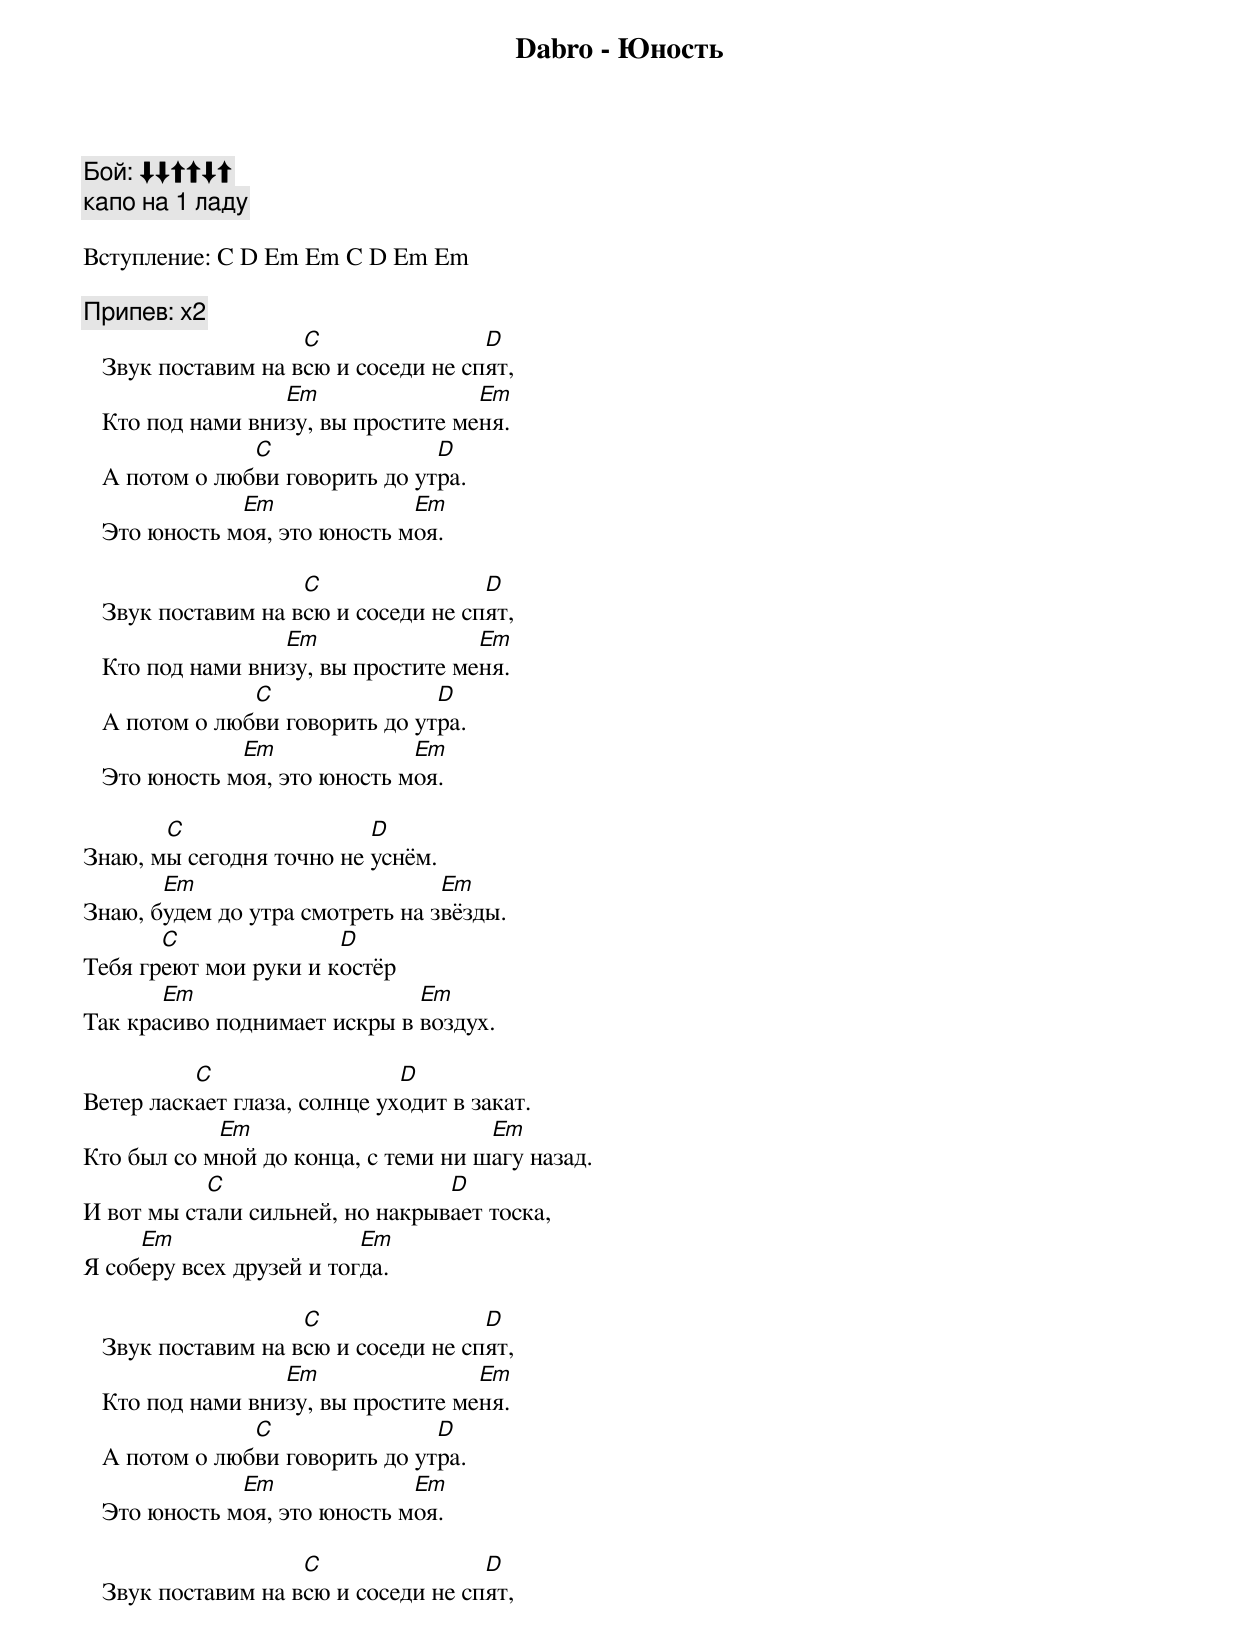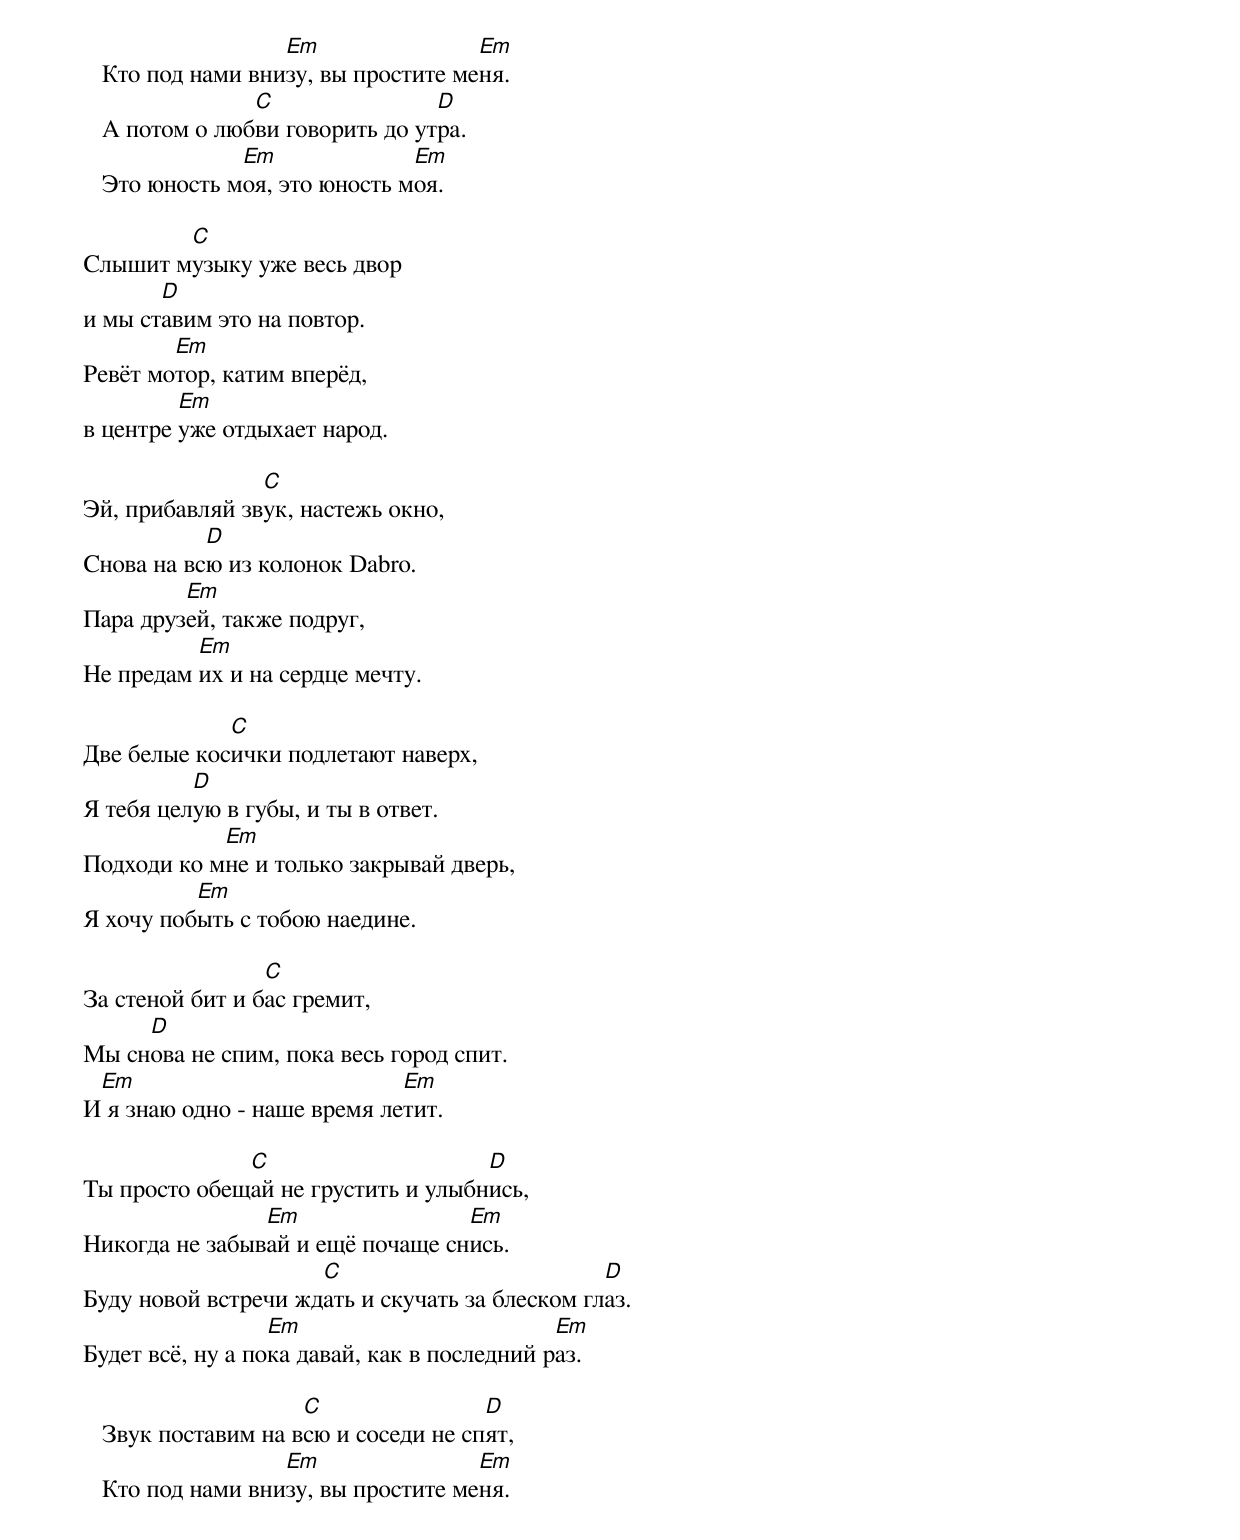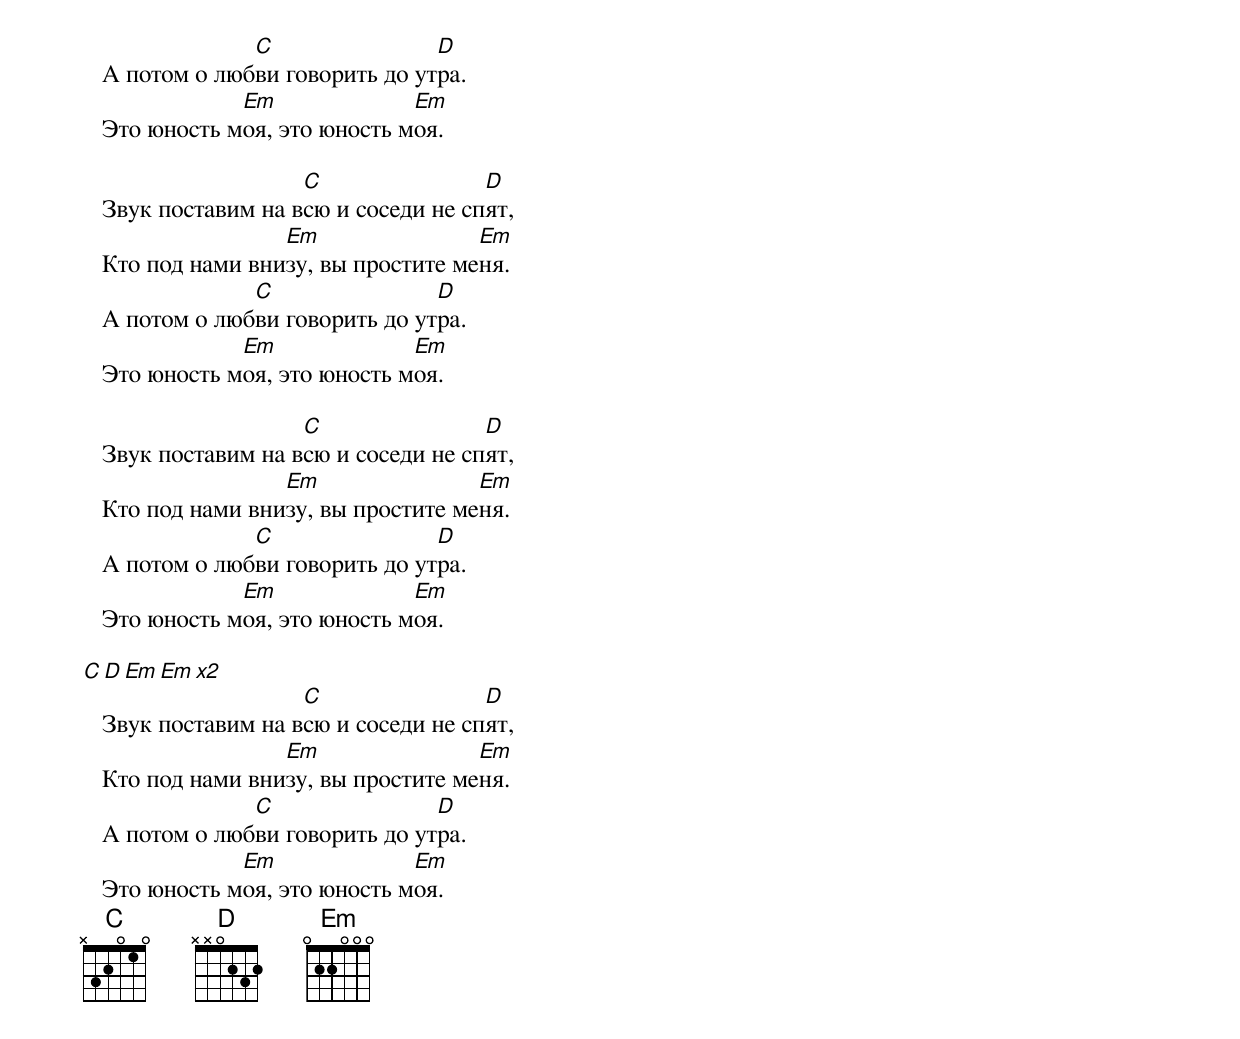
Dabro - Юность

Бой: ⬇️⬇️⬆️⬆️⬇️⬆️
капо на 1 ладу

Вступление: C D Em Em C D Em Em

Припев: x2
                     C                D
   Звук поставим на всю и соседи не спят,
                   Em                Em
   Кто под нами внизу, вы простите меня.
                C                D
   А потом о любви говорить до утра.
               Em              Em
   Это юность моя, это юность моя.

                     C                D
   Звук поставим на всю и соседи не спят,
                   Em                Em
   Кто под нами внизу, вы простите меня.
                C                D
   А потом о любви говорить до утра.
               Em              Em
   Это юность моя, это юность моя.

       C                  D
Знаю, мы сегодня точно не уснём.
       Em                        Em
Знаю, будем до утра смотреть на звёзды.
       C               D
Тебя греют мои руки и костёр
       Em                     Em
Так красиво поднимает искры в воздух.

          C                   D
Ветер ласкает глаза, солнце уходит в закат.
            Em                       Em
Кто был со мной до конца, с теми ни шагу назад.
           C                     D
И вот мы стали сильней, но накрывает тоска,
     Em                   Em
Я соберу всех друзей и тогда.

                     C                D
   Звук поставим на всю и соседи не спят,
                   Em                Em
   Кто под нами внизу, вы простите меня.
                C                D
   А потом о любви говорить до утра.
               Em              Em
   Это юность моя, это юность моя.

                     C                D
   Звук поставим на всю и соседи не спят,
                   Em                Em
   Кто под нами внизу, вы простите меня.
                C                D
   А потом о любви говорить до утра.
               Em              Em
   Это юность моя, это юность моя.

        C
Слышит музыку уже весь двор
       D
и мы ставим это на повтор.
        Em
Ревёт мотор, катим вперёд,
         Em
в центре уже отдыхает народ.

                C
Эй, прибавляй звук, настежь окно,
           D
Снова на всю из колонок Dabro.
         Em
Пара друзей, также подруг,
          Em
Не предам их и на сердце мечту.

             C
Две белые косички подлетают наверх,
          D
Я тебя целую в губы, и ты в ответ.
            Em
Подходи ко мне и только закрывай дверь,
          Em
Я хочу побыть с тобою наедине.

                 C
За стеной бит и бас гремит,
     D
Мы снова не спим, пока весь город спит.
 Em                          Em
И я знаю одно - наше время летит.

              C                     D
Ты просто обещай не грустить и улыбнись,
                Em                Em
Никогда не забывай и ещё почаще снись.
                     C                          D
Буду новой встречи ждать и скучать за блеском глаз.
                  Em                         Em
Будет всё, ну а пока давай, как в последний раз.

                     C                D
   Звук поставим на всю и соседи не спят,
                   Em                Em
   Кто под нами внизу, вы простите меня.
                C                D
   А потом о любви говорить до утра.
               Em              Em
   Это юность моя, это юность моя.

                     C                D
   Звук поставим на всю и соседи не спят,
                   Em                Em
   Кто под нами внизу, вы простите меня.
                C                D
   А потом о любви говорить до утра.
               Em              Em
   Это юность моя, это юность моя.

                     C                D
   Звук поставим на всю и соседи не спят,
                   Em                Em
   Кто под нами внизу, вы простите меня.
                C                D
   А потом о любви говорить до утра.
               Em              Em
   Это юность моя, это юность моя.

   C D Em Em х2
                     C                D
   Звук поставим на всю и соседи не спят,
                   Em                Em
   Кто под нами внизу, вы простите меня.
                C                D
   А потом о любви говорить до утра.
               Em              Em
   Это юность моя, это юность моя.
